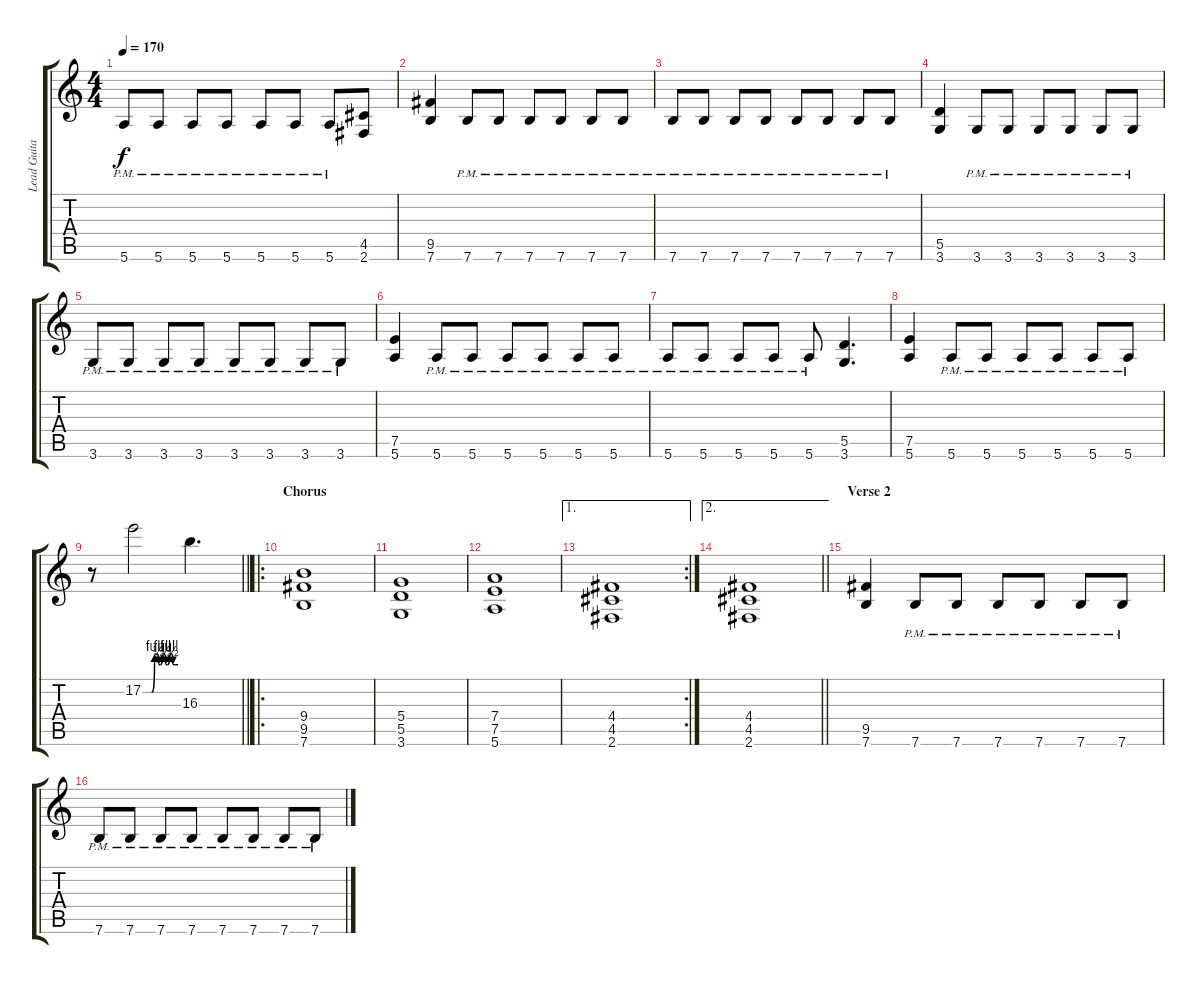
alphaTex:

\track ("Lead Guitar" "Lead Guita") {instrument distortionguitar}
\staff {score tabs}
\tuning (E4 B3 G3 D3 A2 E2) {hide}
\ts (4 4)
\tempo 170
\clef g2
\ks c
5.6{pm}.8{dy f} 5.6{pm}.8 5.6{pm}.8 5.6{pm}.8 5.6{pm}.8 5.6{pm}.8 5.6{pm}.8 (4.5 2.6).8 |
(9.5 7.6).4 7.6{pm}.8 7.6{pm}.8 7.6{pm}.8 7.6{pm}.8 7.6{pm}.8 7.6{pm}.8 |
7.6{pm}.8 7.6{pm}.8 7.6{pm}.8 7.6{pm}.8 7.6{pm}.8 7.6{pm}.8 7.6{pm}.8 7.6{pm}.8 |
(5.5 3.6).4 3.6{pm}.8 3.6{pm}.8 3.6{pm}.8 3.6{pm}.8 3.6{pm}.8 3.6{pm}.8 |
3.6{pm}.8 3.6{pm}.8 3.6{pm}.8 3.6{pm}.8 3.6{pm}.8 3.6{pm}.8 3.6{pm}.8 3.6{pm}.8 |
(7.5 5.6).4 5.6{pm}.8 5.6{pm}.8 5.6{pm}.8 5.6{pm}.8 5.6{pm}.8 5.6{pm}.8 |
5.6{pm}.8 5.6{pm}.8 5.6{pm}.8 5.6{pm}.8 5.6{pm}.8 (5.5 3.6).4{d} |
(7.5 5.6).4 5.6{pm}.8 5.6{pm}.8 5.6{pm}.8 5.6{pm}.8 5.6{pm}.8 5.6{pm}.8 |
\barLineRight lightlight
r.8 17.2{be (custom 0 0 15 0 20 4 23 4 27 2 30 2 33 4 36 4 39 2 42 2 45 4 48 4 51 2 55 2 60 2)}.2 16.3.4{d} |
\ro
\section ("" "Chorus")
(9.4 9.5 7.6).1 |
(5.4 5.5 3.6).1 |
(7.4 7.5 5.6).1 |
\ae 1
\rc 2
(4.4 4.5 2.6).1 |
\ae 2
\barLineRight lightlight
(4.4 4.5 2.6).1 |
\section ("" "Verse 2")
(9.5 7.6).4 7.6{pm}.8 7.6{pm}.8 7.6{pm}.8 7.6{pm}.8 7.6{pm}.8 7.6{pm}.8 |
7.6{pm}.8 7.6{pm}.8 7.6{pm}.8 7.6{pm}.8 7.6{pm}.8 7.6{pm}.8 7.6{pm}.8 7.6{pm}.8
